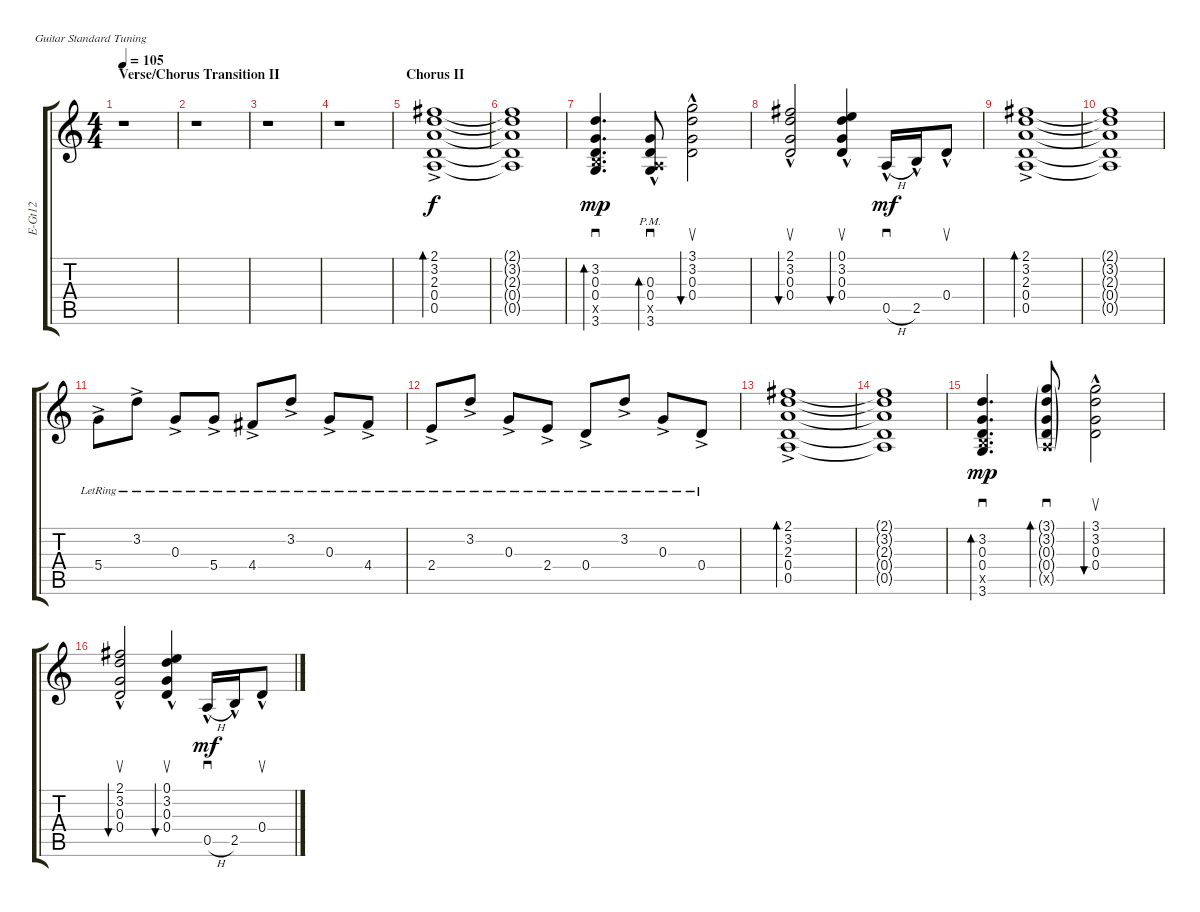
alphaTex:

\defaultSystemsLayout 4
\otherSystemsTrackNameOrientation horizontal
\chordDiagramsInScore
\track ("Zakk Wylde Clean Fills" "E-Gt12") {instrument electricguitarclean}
\staff {score tabs}
\tuning (E4 B3 G3 D3 A2 E2)
\ts (4 4)
\section ("" "Verse/Chorus Transition II")
\tempo 105
\clef g2
\scale
0.333333
\ks c
r.1{dy mf} |
\scale
0.333333 r.1 |
\scale
0.333333 r.1 |
\scale
0.333333 r.1 |
\section ("" "Chorus II")
\scale
0.333333 (0.4{ac} 2.3{ac} 3.2{ac} 2.1 0.5).1{bd 51 dy f} |
\scale
0.333333 (0.4{t} 2.3{t} 3.2{t} 2.1{t} 0.5{t}).1 |
\scale
0.333333 (3.6 2.5{x} 0.4 0.3 3.2).4{d sd bd 64 dy mp} (3.6{hac pm} 0.5{hac pm x} 0.4{hac pm} 0.3{hac pm}).8{sd bd 55} (3.1{hac} 3.2{hac} 0.3{hac} 0.4{hac}).2{su bu 61} |
\scale
0.333333 (0.3{hac} 3.2{hac} 2.1{hac} 0.4{hac}).2{su bu 59} (0.1{hac} 3.2{hac} 0.3{hac} 0.4{hac}).4{su bu 56} 0.5{h hac}.16{sd dy mf} 2.5{hac}.16 0.4{hac}.8{su} |
\scale
0.333333 (0.4{ac} 2.3{ac} 3.2{ac} 2.1 0.5).1{bd 51} |
\scale
0.333333 (0.4{t} 2.3{t} 3.2{t} 2.1{t} 0.5{t}).1 |
\scale
0.333333 5.4{ac lr}.8 3.2{ac lr}.8 0.3{ac lr}.8 5.4{ac lr}.8 4.4{ac lr}.8 3.2{ac lr}.8 0.3{ac lr}.8 4.4{ac lr}.8 |
\scale
0.333333 2.4{ac lr}.8 3.2{ac lr}.8 0.3{ac lr}.8 2.4{ac lr}.8 0.4{ac lr}.8 3.2{ac lr}.8 0.3{ac lr}.8 0.4{ac lr}.8 |
\scale
0.333333 (0.4{ac} 2.3{ac} 3.2{ac} 2.1 0.5).1{bd 51} |
\scale
0.333333 (0.4{t} 2.3{t} 3.2{t} 2.1{t} 0.5{t}).1 |
(3.6 2.5{x} 0.4 0.3 3.2).4{d sd bd 64 dy mp} (0.5{g x} 0.4{g} 0.3{g} 3.2{g} 3.1{g}).8{sd bd 55} (3.1{hac} 3.2{hac} 0.3{hac} 0.4{hac}).2{su bu 61} |
(0.3{hac} 3.2{hac} 2.1{hac} 0.4{hac}).2{su bu 59} (0.1{hac} 3.2{hac} 0.3{hac} 0.4{hac}).4{su bu 56} 0.5{h hac}.16{sd dy mf} 2.5{hac}.16 0.4{hac}.8{su}
